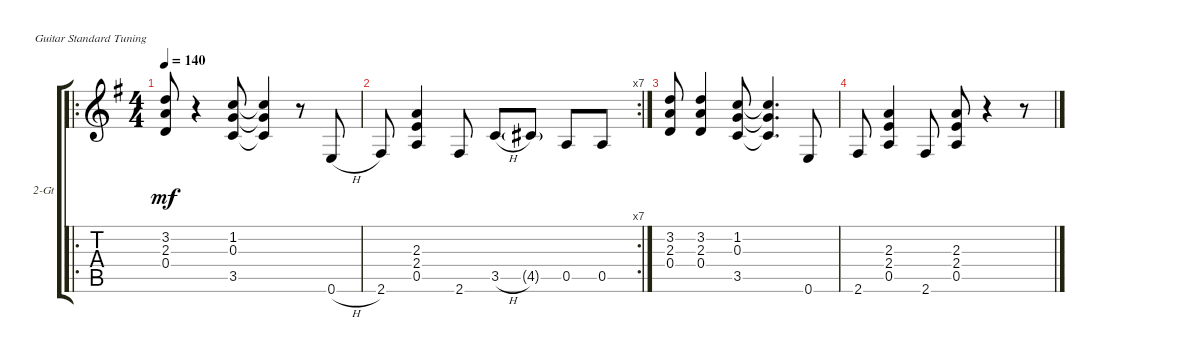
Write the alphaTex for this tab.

\bracketExtendMode groupsimilarinstruments
\firstSystemTrackNameOrientation horizontal
\otherSystemsTrackNameOrientation horizontal
\track ("2 Guitar" "2-Gt") {instrument overdrivenguitar}
\staff {score tabs}
\tuning (E4 B3 G3 D3 A2 E2)
\ro
\ts (4 4)
\tempo 140
\clef g2
\scale
1.05549
\ks g
(2.3 0.4 3.2).8{dy mf} r.4 (0.3 3.5 1.2).8 (0.3{t} 3.5{t} 1.2{t}).4 r.8 0.6{h}.8 |
\rc 7
\scale
0.944515 2.6.8 (2.3 0.5 2.4).4 2.6.8 3.5{h}.8 4.5{g}.8 0.5.8 0.5.8 |
\scale
1.05549 (2.3 0.4 3.2).8 (0.4 2.3 3.2).4 (0.3 3.5 1.2).8 (0.3{t} 3.5{t} 1.2{t}).4{d} 0.6.8 |
\scale
0.944515 2.6.8 (2.3 0.5 2.4).4 2.6.8 (0.5 2.4 2.3).8 r.4 r.8
